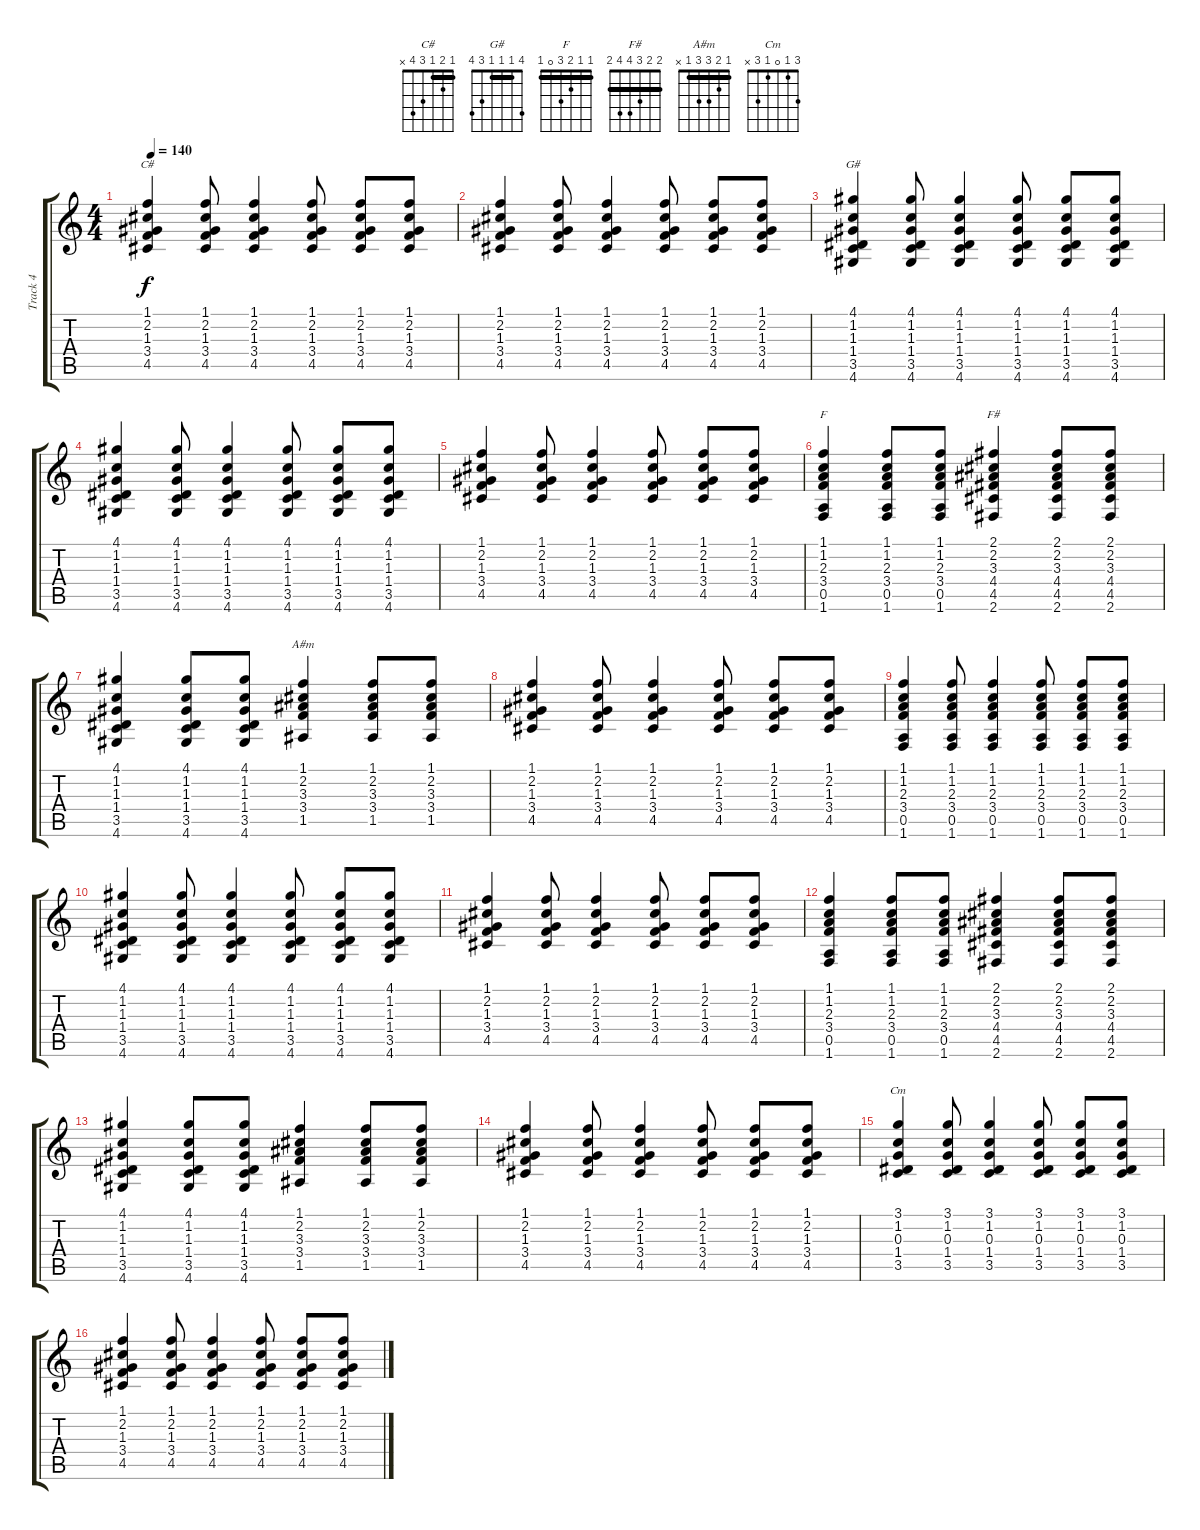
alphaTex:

\track ("Track 4" "Track 4") {instrument acousticguitarnylon}
\staff {score tabs}
\tuning (E4 B3 G3 D3 A2 E2) {hide}
\chord ("C#" 1 2 1 3 4 x) {barre 1}
\chord ("G#" 4 1 1 1 3 4) {barre 1}
\chord ("F" 1 1 2 3 0 1) {barre 1}
\chord ("F#" 2 2 3 4 4 2) {barre 2}
\chord ("A#m" 1 2 3 3 1 x) {barre 1}
\chord ("Cm" 3 1 0 1 3 x)
\ts (4 4)
\tempo 140
\clef g2
\ks c
(1.1 2.2 1.3 3.4 4.5).4{ch "C#" dy f} (1.1 2.2 1.3 3.4 4.5).8 (1.1 2.2 1.3 3.4 4.5).4 (1.1 2.2 1.3 3.4 4.5).8 (1.1 2.2 1.3 3.4 4.5).8 (1.1 2.2 1.3 3.4 4.5).8 |
(1.1 2.2 1.3 3.4 4.5).4 (1.1 2.2 1.3 3.4 4.5).8 (1.1 2.2 1.3 3.4 4.5).4 (1.1 2.2 1.3 3.4 4.5).8 (1.1 2.2 1.3 3.4 4.5).8 (1.1 2.2 1.3 3.4 4.5).8 |
(4.1 1.2 1.3 1.4 3.5 4.6).4{ch "G#"} (4.1 1.2 1.3 1.4 3.5 4.6).8 (4.1 1.2 1.3 1.4 3.5 4.6).4 (4.1 1.2 1.3 1.4 3.5 4.6).8 (4.1 1.2 1.3 1.4 3.5 4.6).8 (4.1 1.2 1.3 1.4 3.5 4.6).8 |
(4.1 1.2 1.3 1.4 3.5 4.6).4 (4.1 1.2 1.3 1.4 3.5 4.6).8 (4.1 1.2 1.3 1.4 3.5 4.6).4 (4.1 1.2 1.3 1.4 3.5 4.6).8 (4.1 1.2 1.3 1.4 3.5 4.6).8 (4.1 1.2 1.3 1.4 3.5 4.6).8 |
(1.1 2.2 1.3 3.4 4.5).4 (1.1 2.2 1.3 3.4 4.5).8 (1.1 2.2 1.3 3.4 4.5).4 (1.1 2.2 1.3 3.4 4.5).8 (1.1 2.2 1.3 3.4 4.5).8 (1.1 2.2 1.3 3.4 4.5).8 |
(1.1 1.2 2.3 3.4 0.5 1.6).4{ch "F"} (1.1 1.2 2.3 3.4 0.5 1.6).8 (1.1 1.2 2.3 3.4 0.5 1.6).8 (2.1 2.2 3.3 4.4 4.5 2.6).4{ch "F#"} (2.1 2.2 3.3 4.4 4.5 2.6).8 (2.1 2.2 3.3 4.4 4.5 2.6).8 |
(4.1 1.2 1.3 1.4 3.5 4.6).4 (4.1 1.2 1.3 1.4 3.5 4.6).8 (4.1 1.2 1.3 1.4 3.5 4.6).8 (1.1 2.2 3.3 3.4 1.5).4{ch "A#m"} (1.1 2.2 3.3 3.4 1.5).8 (1.1 2.2 3.3 3.4 1.5).8 |
(1.1 2.2 1.3 3.4 4.5).4 (1.1 2.2 1.3 3.4 4.5).8 (1.1 2.2 1.3 3.4 4.5).4 (1.1 2.2 1.3 3.4 4.5).8 (1.1 2.2 1.3 3.4 4.5).8 (1.1 2.2 1.3 3.4 4.5).8 |
(1.1 1.2 2.3 3.4 0.5 1.6).4 (1.1 1.2 2.3 3.4 0.5 1.6).8 (1.1 1.2 2.3 3.4 0.5 1.6).4 (1.1 1.2 2.3 3.4 0.5 1.6).8 (1.1 1.2 2.3 3.4 0.5 1.6).8 (1.1 1.2 2.3 3.4 0.5 1.6).8 |
(4.1 1.2 1.3 1.4 3.5 4.6).4 (4.1 1.2 1.3 1.4 3.5 4.6).8 (4.1 1.2 1.3 1.4 3.5 4.6).4 (4.1 1.2 1.3 1.4 3.5 4.6).8 (4.1 1.2 1.3 1.4 3.5 4.6).8 (4.1 1.2 1.3 1.4 3.5 4.6).8 |
(1.1 2.2 1.3 3.4 4.5).4 (1.1 2.2 1.3 3.4 4.5).8 (1.1 2.2 1.3 3.4 4.5).4 (1.1 2.2 1.3 3.4 4.5).8 (1.1 2.2 1.3 3.4 4.5).8 (1.1 2.2 1.3 3.4 4.5).8 |
(1.1 1.2 2.3 3.4 0.5 1.6).4 (1.1 1.2 2.3 3.4 0.5 1.6).8 (1.1 1.2 2.3 3.4 0.5 1.6).8 (2.1 2.2 3.3 4.4 4.5 2.6).4 (2.1 2.2 3.3 4.4 4.5 2.6).8 (2.1 2.2 3.3 4.4 4.5 2.6).8 |
(4.1 1.2 1.3 1.4 3.5 4.6).4 (4.1 1.2 1.3 1.4 3.5 4.6).8 (4.1 1.2 1.3 1.4 3.5 4.6).8 (1.1 2.2 3.3 3.4 1.5).4 (1.1 2.2 3.3 3.4 1.5).8 (1.1 2.2 3.3 3.4 1.5).8 |
(1.1 2.2 1.3 3.4 4.5).4 (1.1 2.2 1.3 3.4 4.5).8 (1.1 2.2 1.3 3.4 4.5).4 (1.1 2.2 1.3 3.4 4.5).8 (1.1 2.2 1.3 3.4 4.5).8 (1.1 2.2 1.3 3.4 4.5).8 |
(3.1 1.2 0.3 1.4 3.5).4{ch "Cm"} (3.1 1.2 0.3 1.4 3.5).8 (3.1 1.2 0.3 1.4 3.5).4 (3.1 1.2 0.3 1.4 3.5).8 (3.1 1.2 0.3 1.4 3.5).8 (3.1 1.2 0.3 1.4 3.5).8 |
(1.1 2.2 1.3 3.4 4.5).4 (1.1 2.2 1.3 3.4 4.5).8 (1.1 2.2 1.3 3.4 4.5).4 (1.1 2.2 1.3 3.4 4.5).8 (1.1 2.2 1.3 3.4 4.5).8 (1.1 2.2 1.3 3.4 4.5).8
